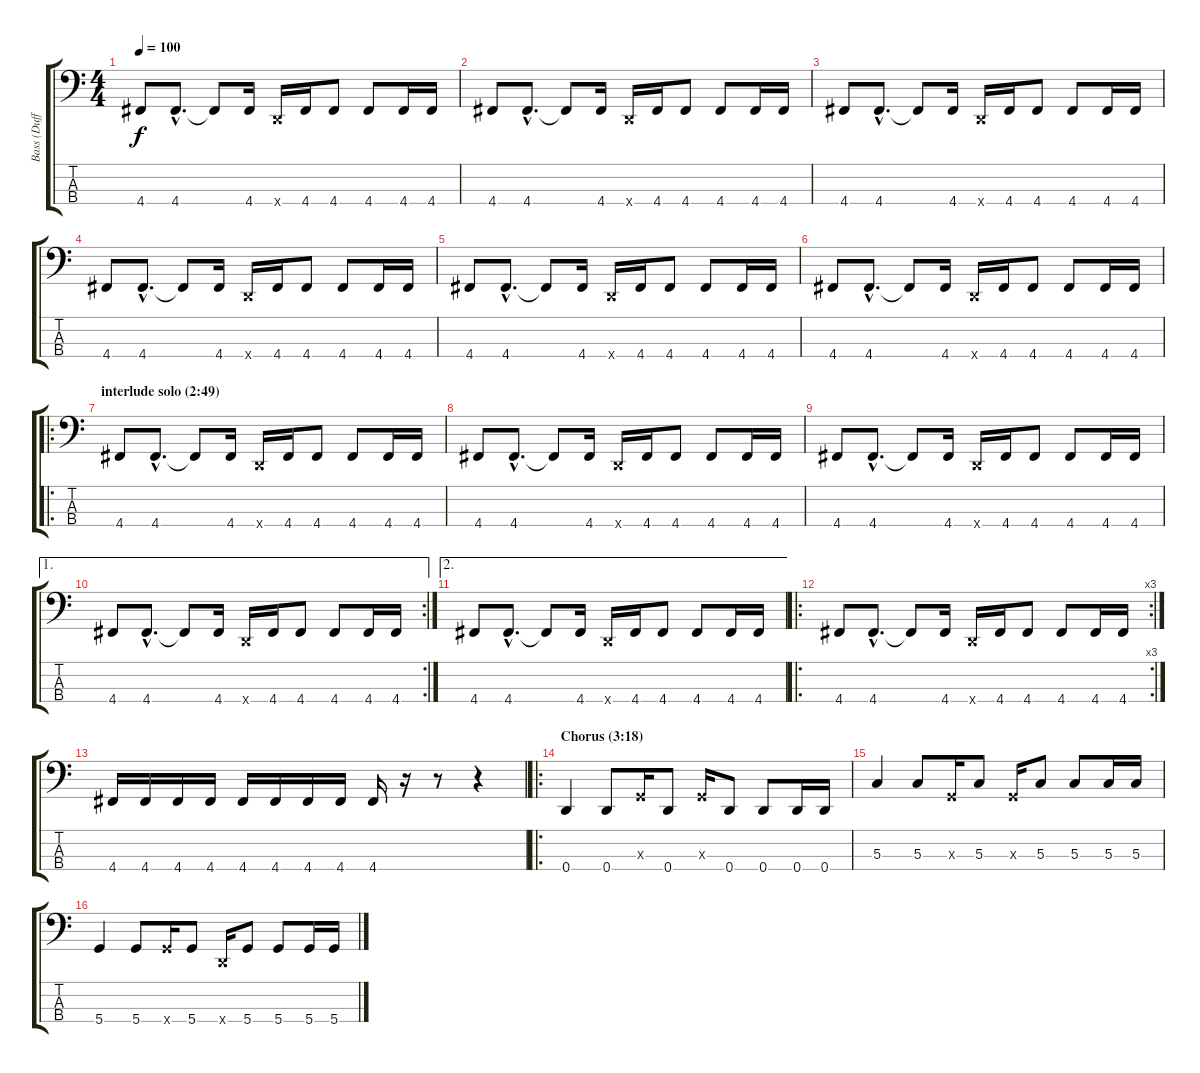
\track ("Bass (Duff)" "Bass (Duff") {instrument electricbasspick}
\staff {score tabs}
\tuning (F2 C2 G1 D1) {hide}
\ts (4 4)
\tempo 100
\clef f4
\ks c
4.4.8{dy f} 4.4{hac}.8{d} 4.4{t}.8 4.4.16 0.4{x}.16 4.4.16 4.4.8 4.4.8 4.4.16 4.4.16 |
4.4.8 4.4{hac}.8{d} 4.4{t}.8 4.4.16 0.4{x}.16 4.4.16 4.4.8 4.4.8 4.4.16 4.4.16 |
4.4.8 4.4{hac}.8{d} 4.4{t}.8 4.4.16 0.4{x}.16 4.4.16 4.4.8 4.4.8 4.4.16 4.4.16 |
4.4.8 4.4{hac}.8{d} 4.4{t}.8 4.4.16 0.4{x}.16 4.4.16 4.4.8 4.4.8 4.4.16 4.4.16 |
4.4.8 4.4{hac}.8{d} 4.4{t}.8 4.4.16 0.4{x}.16 4.4.16 4.4.8 4.4.8 4.4.16 4.4.16 |
4.4.8 4.4{hac}.8{d} 4.4{t}.8 4.4.16 0.4{x}.16 4.4.16 4.4.8 4.4.8 4.4.16 4.4.16 |
\ro
\section ("" "interlude solo (2:49)")
4.4.8 4.4{hac}.8{d} 4.4{t}.8 4.4.16 0.4{x}.16 4.4.16 4.4.8 4.4.8 4.4.16 4.4.16 |
4.4.8 4.4{hac}.8{d} 4.4{t}.8 4.4.16 0.4{x}.16 4.4.16 4.4.8 4.4.8 4.4.16 4.4.16 |
4.4.8 4.4{hac}.8{d} 4.4{t}.8 4.4.16 0.4{x}.16 4.4.16 4.4.8 4.4.8 4.4.16 4.4.16 |
\ae 1
\rc 2
4.4.8 4.4{hac}.8{d} 4.4{t}.8 4.4.16 0.4{x}.16 4.4.16 4.4.8 4.4.8 4.4.16 4.4.16 |
\ae 2
4.4.8 4.4{hac}.8{d} 4.4{t}.8 4.4.16 0.4{x}.16 4.4.16 4.4.8 4.4.8 4.4.16 4.4.16 |
\ro
\rc 3
4.4.8 4.4{hac}.8{d} 4.4{t}.8 4.4.16 0.4{x}.16 4.4.16 4.4.8 4.4.8 4.4.16 4.4.16 |
4.4.16 4.4.16 4.4.16 4.4.16 4.4.16 4.4.16 4.4.16 4.4.16 4.4.16 r.16 r.8 r.4 |
\ro
\section ("" "Chorus (3:18)")
0.4.4 0.4.8 0.3{x}.16 0.4.8 0.3{x}.16 0.4.8 0.4.8 0.4.16 0.4.16 |
5.3.4 5.3.8 0.3{x}.16 5.3.8 0.3{x}.16 5.3.8 5.3.8 5.3.16 5.3.16 |
5.4.4 5.4.8 5.4{x}.16 5.4.8 0.4{x}.16 5.4.8 5.4.8 5.4.16 5.4.16
